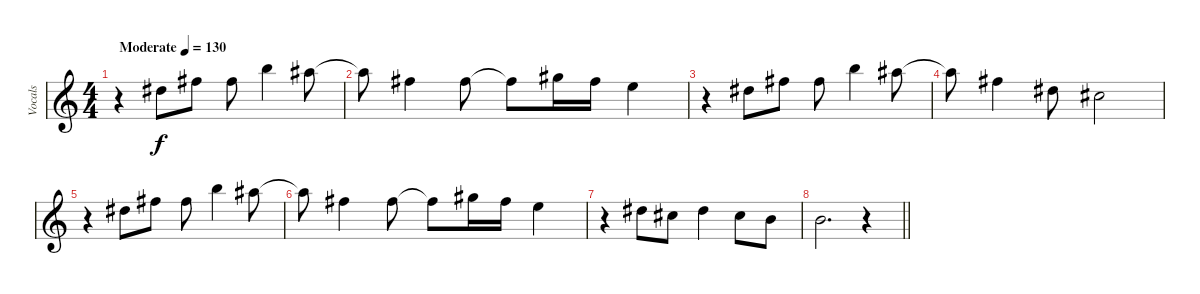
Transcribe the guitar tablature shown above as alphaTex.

\track ("Vocals" "Vocals") {instrument choiraahs}
\staff {score}
\tuning (Eb5 Bb4 Gb4 Db4 Ab3 Eb3) {hide}
\ts (4 4)
\tempo (130 "Moderate")
\clef g2
\ks c
r.4{dy f instrument choiraahs} 0.1.8 12.3.8 3.1.8 17.3.4 16.3.8 |
16.3{t}.8 8.2.4 8.2.8 8.2{t}.8 5.1.16 3.1.16 1.1.4 |
r.4 0.1.8 12.3.8 3.1.8 17.3.4 16.3.8 |
16.3{t}.8 8.2.4 0.1.8 3.2.2 |
r.4 0.1.8 12.3.8 3.1.8 17.3.4 16.3.8 |
16.3{t}.8 8.2.4 8.2.8 8.2{t}.8 5.1.16 3.1.16 1.1.4 |
r.4 0.1.8 3.2.8 0.1.4 3.2.8 1.2.8 |
\barLineRight lightlight
1.2.2{d} r.4
